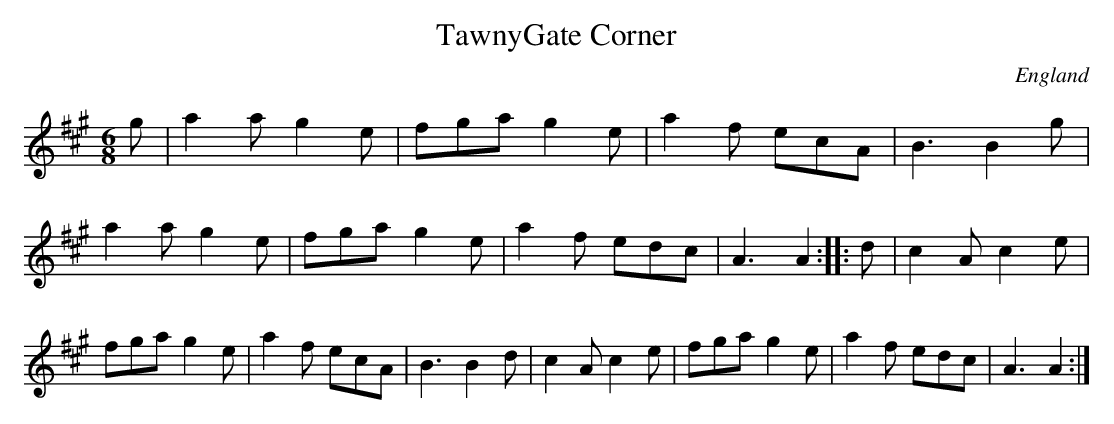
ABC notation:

X:1
T:TawnyGate Corner
O:England
M:6/8
K:A
g|a2a g2e|fga g2e|a2f ecA|B3 B2g|\
a2a g2e|fga g2e|a2f edc|A3A2::\
d|c2A c2e|fga g2e|a2f ecA|B3B2d|\
c2Ac2e|fga g2e|a2f edc|A3A2:|
